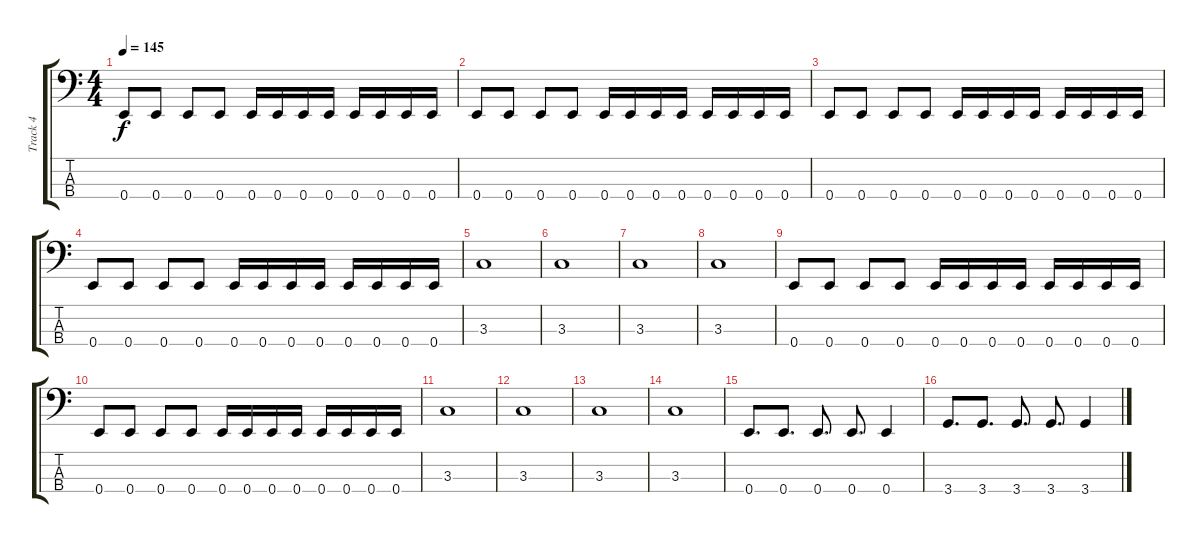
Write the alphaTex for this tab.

\track ("Track 4" "Track 4") {instrument electricbasspick}
\staff {score tabs}
\tuning (G2 D2 A1 E1) {hide}
\ts (4 4)
\tempo 145
\clef f4
\ks c
0.4.8{dy f} 0.4.8 0.4.8 0.4.8 0.4.16 0.4.16 0.4.16 0.4.16 0.4.16 0.4.16 0.4.16 0.4.16 |
0.4.8 0.4.8 0.4.8 0.4.8 0.4.16 0.4.16 0.4.16 0.4.16 0.4.16 0.4.16 0.4.16 0.4.16 |
0.4.8 0.4.8 0.4.8 0.4.8 0.4.16 0.4.16 0.4.16 0.4.16 0.4.16 0.4.16 0.4.16 0.4.16 |
0.4.8 0.4.8 0.4.8 0.4.8 0.4.16 0.4.16 0.4.16 0.4.16 0.4.16 0.4.16 0.4.16 0.4.16 |
3.3.1 |
3.3.1 |
3.3.1 |
3.3.1 |
0.4.8 0.4.8 0.4.8 0.4.8 0.4.16 0.4.16 0.4.16 0.4.16 0.4.16 0.4.16 0.4.16 0.4.16 |
0.4.8 0.4.8 0.4.8 0.4.8 0.4.16 0.4.16 0.4.16 0.4.16 0.4.16 0.4.16 0.4.16 0.4.16 |
3.3.1 |
3.3.1 |
3.3.1 |
3.3.1 |
0.4.8{d} 0.4.8{d} 0.4.8{d} 0.4.8{d} 0.4.4 |
3.4.8{d} 3.4.8{d} 3.4.8{d} 3.4.8{d} 3.4.4
